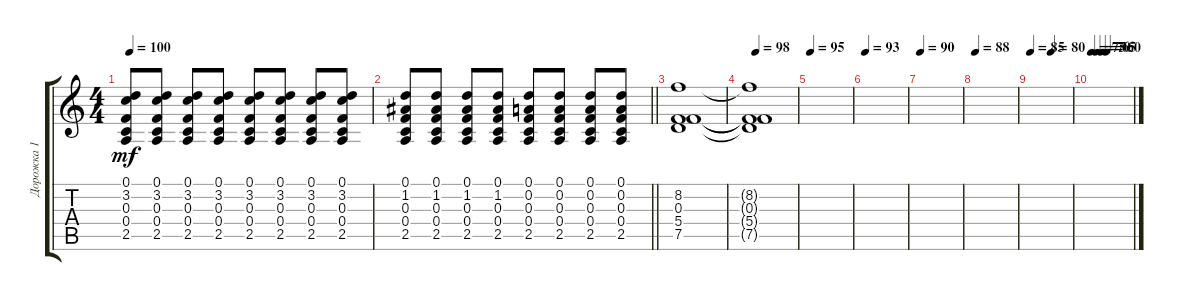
\track ("Дорожка 1" "Дорожка 1") {instrument distortionguitar}
\staff {score tabs}
\tuning (D4 A3 F3 C3 G2 C2) {hide}
\ts (4 4)
\tempo 100
\clef g2
\ks c
(0.1 3.2 0.3 0.4 2.5).8{dy mf} (0.1 3.2 0.3 0.4 2.5).8 (0.1 3.2 0.3 0.4 2.5).8 (0.1 3.2 0.3 0.4 2.5).8 (0.1 3.2 0.3 0.4 2.5).8 (0.1 3.2 0.3 0.4 2.5).8 (0.1 3.2 0.3 0.4 2.5).8 (0.1 3.2 0.3 0.4 2.5).8 |
\barLineRight lightlight
(0.1 1.2 0.3 0.4 2.5).8 (0.1 1.2 0.3 0.4 2.5).8 (0.1 1.2 0.3 0.4 2.5).8 (0.1 1.2 0.3 0.4 2.5).8 (0.1 0.2 0.3 0.4 2.5).8 (0.1 0.2 0.3 0.4 2.5).8 (0.1 0.2 0.3 0.4 2.5).8 (0.1 0.2 0.3 0.4 2.5).8 |
\section ("" "")
(8.2 0.3 5.4 7.5).1 |
\tempo 98
(8.2{t} 0.3{t} 5.4{t} 7.5{t}).1 |
\tempo 95
|
\tempo 93
|
\tempo 90
|
\tempo 88
|
\tempo 85
\tempo (80 0.5)
|
\tempo 75
\tempo (70 0.125)
\tempo (65 0.25)
\tempo (60 0.375)
